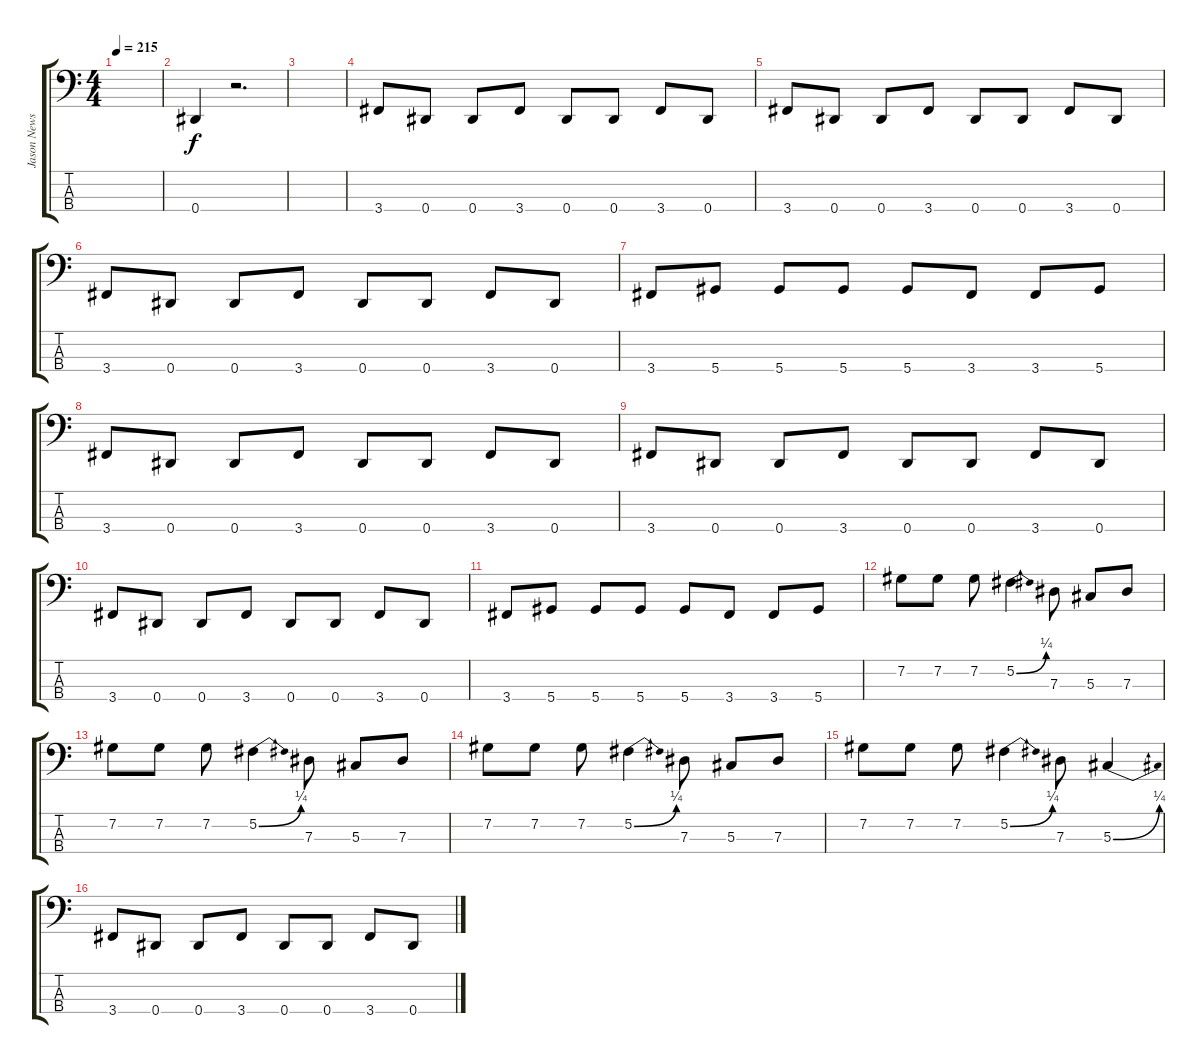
\track ("Jason Newsted" "Jason News") {instrument electricbasspick}
\staff {score tabs}
\tuning (Gb2 Db2 Ab1 Eb1) {hide}
\ts (4 4)
\tempo 215
\clef f4
\ks c
|
0.4.4 r.2{d} |
|
3.4.8 0.4.8 0.4.8 3.4.8 0.4.8 0.4.8 3.4.8 0.4.8 |
3.4.8 0.4.8 0.4.8 3.4.8 0.4.8 0.4.8 3.4.8 0.4.8 |
3.4.8 0.4.8 0.4.8 3.4.8 0.4.8 0.4.8 3.4.8 0.4.8 |
3.4.8 5.4.8 5.4.8 5.4.8 5.4.8 3.4.8 3.4.8 5.4.8 |
3.4.8 0.4.8 0.4.8 3.4.8 0.4.8 0.4.8 3.4.8 0.4.8 |
3.4.8 0.4.8 0.4.8 3.4.8 0.4.8 0.4.8 3.4.8 0.4.8 |
3.4.8 0.4.8 0.4.8 3.4.8 0.4.8 0.4.8 3.4.8 0.4.8 |
3.4.8 5.4.8 5.4.8 5.4.8 5.4.8 3.4.8 3.4.8 5.4.8 |
7.2.8 7.2.8 7.2.8 5.2{be (bend 0 0 60 1)}.4 7.3.8 5.3.8 7.3.8 |
7.2.8 7.2.8 7.2.8 5.2{be (bend 0 0 60 1)}.4 7.3.8 5.3.8 7.3.8 |
7.2.8 7.2.8 7.2.8 5.2{be (bend 0 0 60 1)}.4 7.3.8 5.3.8 7.3.8 |
7.2.8 7.2.8 7.2.8 5.2{be (bend 0 0 60 1)}.4 7.3.8 5.3{be (bend 0 0 60 1)}.4 |
3.4.8 0.4.8 0.4.8 3.4.8 0.4.8 0.4.8 3.4.8 0.4.8
